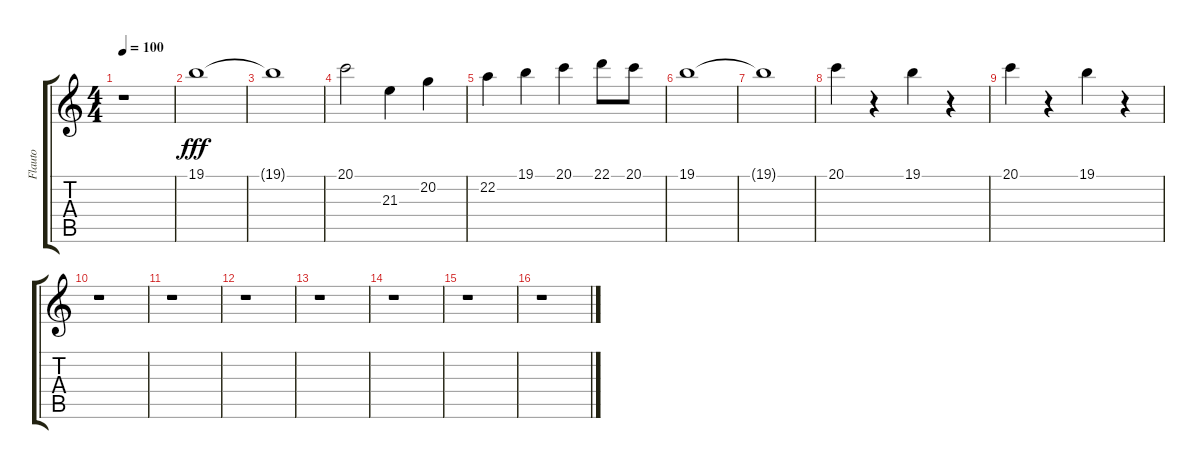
\track ("Flauto" "Flauto") {instrument flute}
\staff {score tabs}
\tuning (E4 B3 G3 D3 A2 E2) {hide}
\ts (4 4)
\tempo 100
\clef g2
\ks c
r.1{dy fff} |
19.1.1 |
19.1{t}.1 |
20.1.2 21.3.4 20.2.4 |
22.2.4 19.1.4 20.1.4 22.1.8 20.1.8 |
19.1.1 |
19.1{t}.1 |
20.1.4 r.4 19.1.4 r.4 |
20.1.4 r.4 19.1.4 r.4 |
r.1 |
r.1 |
r.1 |
r.1 |
r.1 |
r.1 |
r.1
